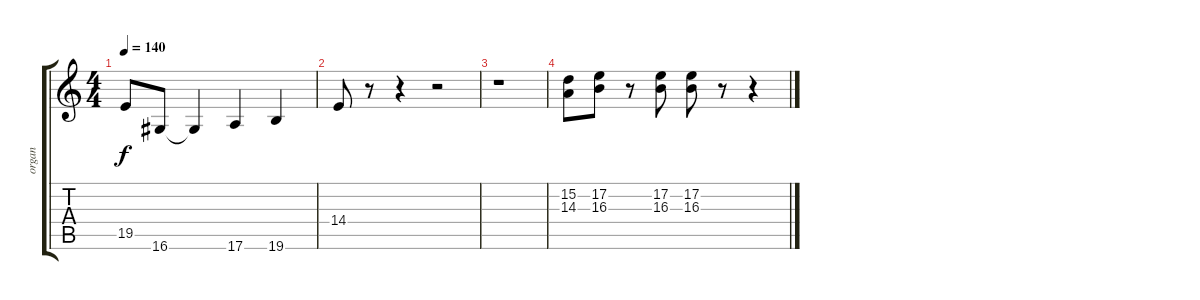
\track ("organ" "organ") {instrument rockorgan}
\staff {score tabs}
\tuning (E4 B3 G3 D3 A2 E2) {hide}
\ts (4 4)
\tempo 140
\clef g2
\ks c
19.5.8{dy f} 16.6.8 16.6{t}.4 17.6.4 19.6.4 |
14.4.8 r.8 r.4 r.2 |
r.1 |
(15.2 14.3).8 (17.2 16.3).8 r.8 (17.2 16.3).8 (17.2 16.3).8 r.8 r.4
